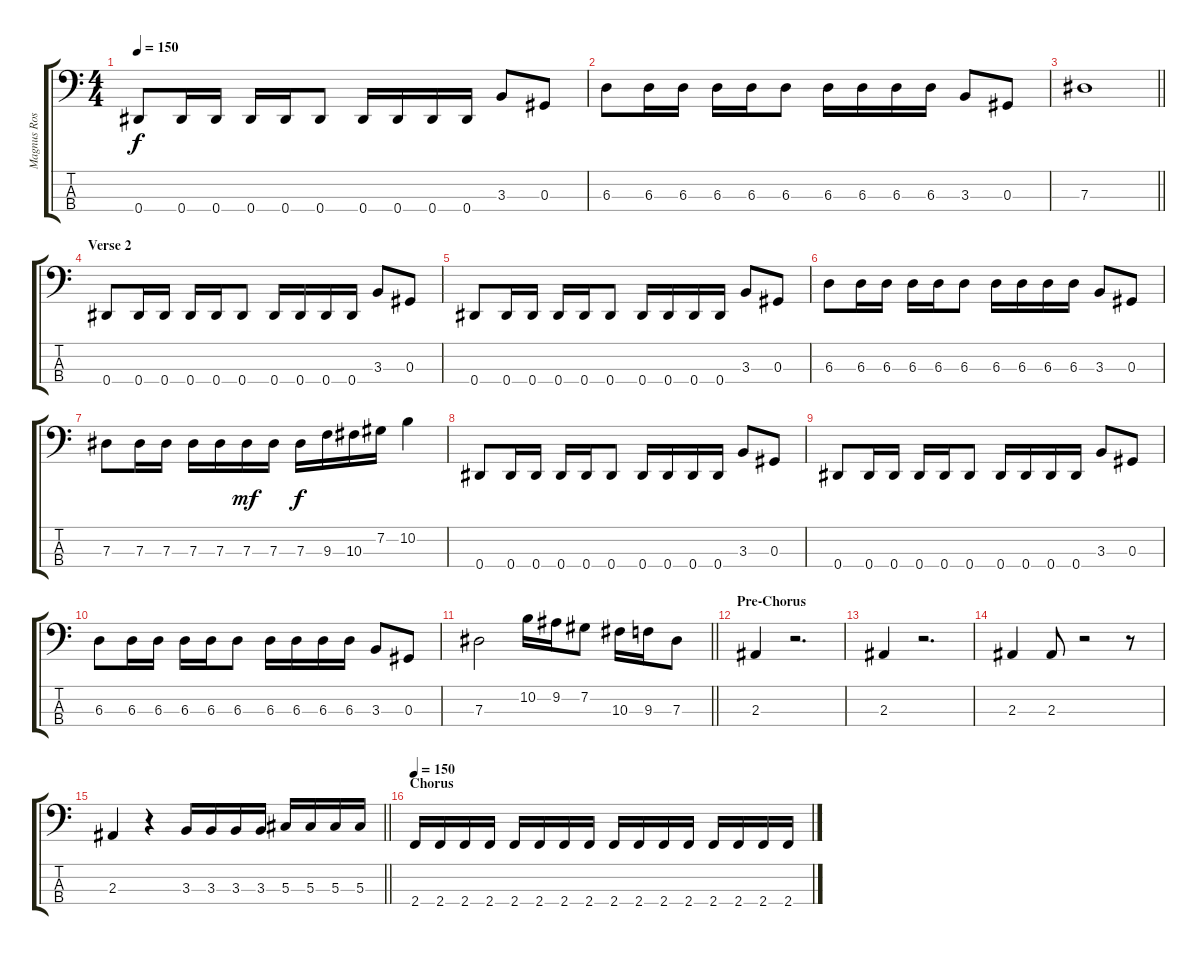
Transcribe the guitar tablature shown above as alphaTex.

\track ("Magnus Rosén" "Magnus Ros") {instrument electricbassfinger}
\staff {score tabs}
\tuning (Gb2 Db2 Ab1 Eb1) {hide}
\ts (4 4)
\tempo 150
\clef f4
\ks c
0.4.8{dy f} 0.4.16 0.4.16 0.4.16 0.4.16 0.4.8 0.4.16 0.4.16 0.4.16 0.4.16 3.3.8 0.3.8 |
6.3.8 6.3.16 6.3.16 6.3.16 6.3.16 6.3.8 6.3.16 6.3.16 6.3.16 6.3.16 3.3.8 0.3.8 |
\barLineRight lightlight
7.3.1 |
\section ("" "Verse 2")
0.4.8 0.4.16 0.4.16 0.4.16 0.4.16 0.4.8 0.4.16 0.4.16 0.4.16 0.4.16 3.3.8 0.3.8 |
0.4.8 0.4.16 0.4.16 0.4.16 0.4.16 0.4.8 0.4.16 0.4.16 0.4.16 0.4.16 3.3.8 0.3.8 |
6.3.8 6.3.16 6.3.16 6.3.16 6.3.16 6.3.8 6.3.16 6.3.16 6.3.16 6.3.16 3.3.8 0.3.8 |
7.3.8 7.3.16 7.3.16 7.3.16 7.3.16 7.3.16{dy mf} 7.3.16 7.3.16{dy f} 9.3.16 10.3.16 7.2.16 10.2.4 |
0.4.8 0.4.16 0.4.16 0.4.16 0.4.16 0.4.8 0.4.16 0.4.16 0.4.16 0.4.16 3.3.8 0.3.8 |
0.4.8 0.4.16 0.4.16 0.4.16 0.4.16 0.4.8 0.4.16 0.4.16 0.4.16 0.4.16 3.3.8 0.3.8 |
6.3.8 6.3.16 6.3.16 6.3.16 6.3.16 6.3.8 6.3.16 6.3.16 6.3.16 6.3.16 3.3.8 0.3.8 |
\barLineRight lightlight
7.3.2 10.2.16 9.2.16 7.2.8 10.3.16 9.3.16 7.3.8 |
\section ("" "Pre-Chorus")
2.3.4 r.2{d} |
2.3.4 r.2{d} |
2.3.4 2.3.8 r.2 r.8 |
\barLineRight lightlight
2.3.4 r.4 3.3.16 3.3.16 3.3.16 3.3.16 5.3.16 5.3.16 5.3.16 5.3.16 |
\section ("" "Chorus")
\tempo 150
2.4.16 2.4.16 2.4.16 2.4.16 2.4.16 2.4.16 2.4.16 2.4.16 2.4.16 2.4.16 2.4.16 2.4.16 2.4.16 2.4.16 2.4.16 2.4.16
